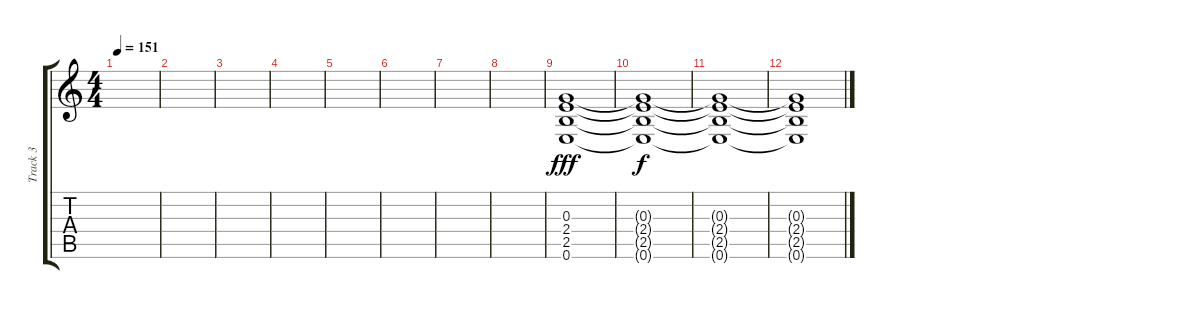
\track ("Track 3" "Track 3") {instrument distortionguitar}
\staff {score tabs}
\tuning (E4 B3 G3 D3 A2 E2) {hide}
\ts (4 4)
\tempo 151
\clef g2
\ks c
|
|
|
|
|
|
|
|
(0.3 2.4 2.5 0.6).1{dy fff volume 0} |
(0.3{t} 2.4{t} 2.5{t} 0.6{t}).1{dy f} |
(0.3{t} 2.4{t} 2.5{t} 0.6{t}).1 |
(0.3{t} 2.4{t} 2.5{t} 0.6{t}).1
